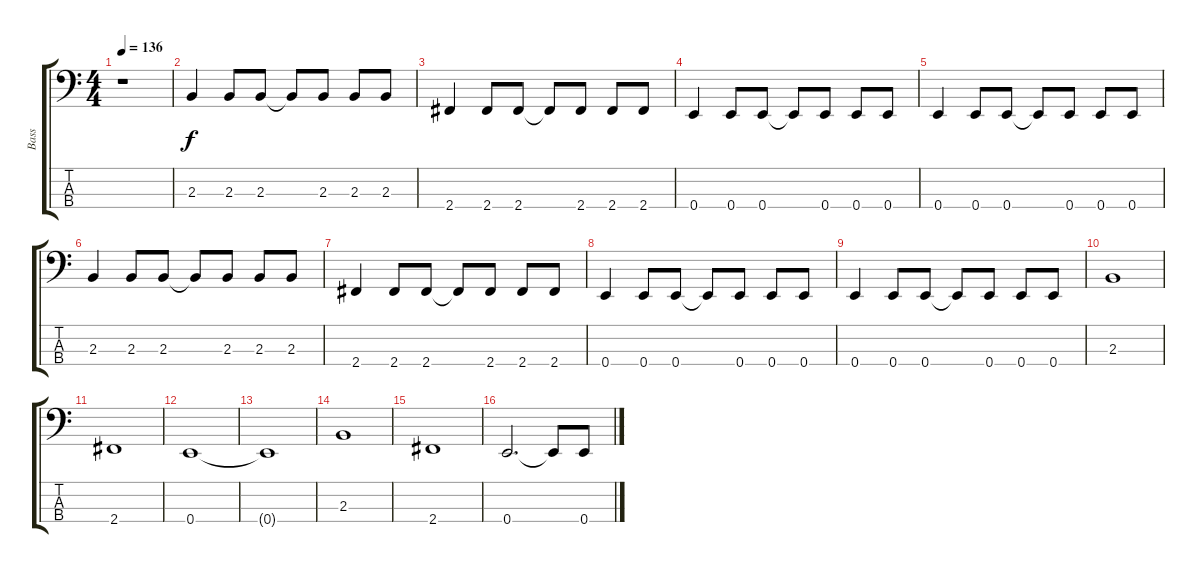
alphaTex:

\track ("Bass" "Bass") {instrument electricbassfinger}
\staff {score tabs}
\tuning (G2 D2 A1 E1) {hide}
\ts (4 4)
\tempo 136
\clef f4
\ks c
r.1{dy f instrument electricbassfinger} |
2.3.4 2.3.8 2.3.8 2.3{t}.8 2.3.8 2.3.8 2.3.8 |
2.4.4 2.4.8 2.4.8 2.4{t}.8 2.4.8 2.4.8 2.4.8 |
0.4.4 0.4.8 0.4.8 0.4{t}.8 0.4.8 0.4.8 0.4.8 |
0.4.4 0.4.8 0.4.8 0.4{t}.8 0.4.8 0.4.8 0.4.8 |
2.3.4 2.3.8 2.3.8 2.3{t}.8 2.3.8 2.3.8 2.3.8 |
2.4.4 2.4.8 2.4.8 2.4{t}.8 2.4.8 2.4.8 2.4.8 |
0.4.4 0.4.8 0.4.8 0.4{t}.8 0.4.8 0.4.8 0.4.8 |
0.4.4 0.4.8 0.4.8 0.4{t}.8 0.4.8 0.4.8 0.4.8 |
2.3.1 |
2.4.1 |
0.4.1 |
0.4{t}.1 |
2.3.1 |
2.4.1 |
0.4.2{d} 0.4{t}.8 0.4.8
